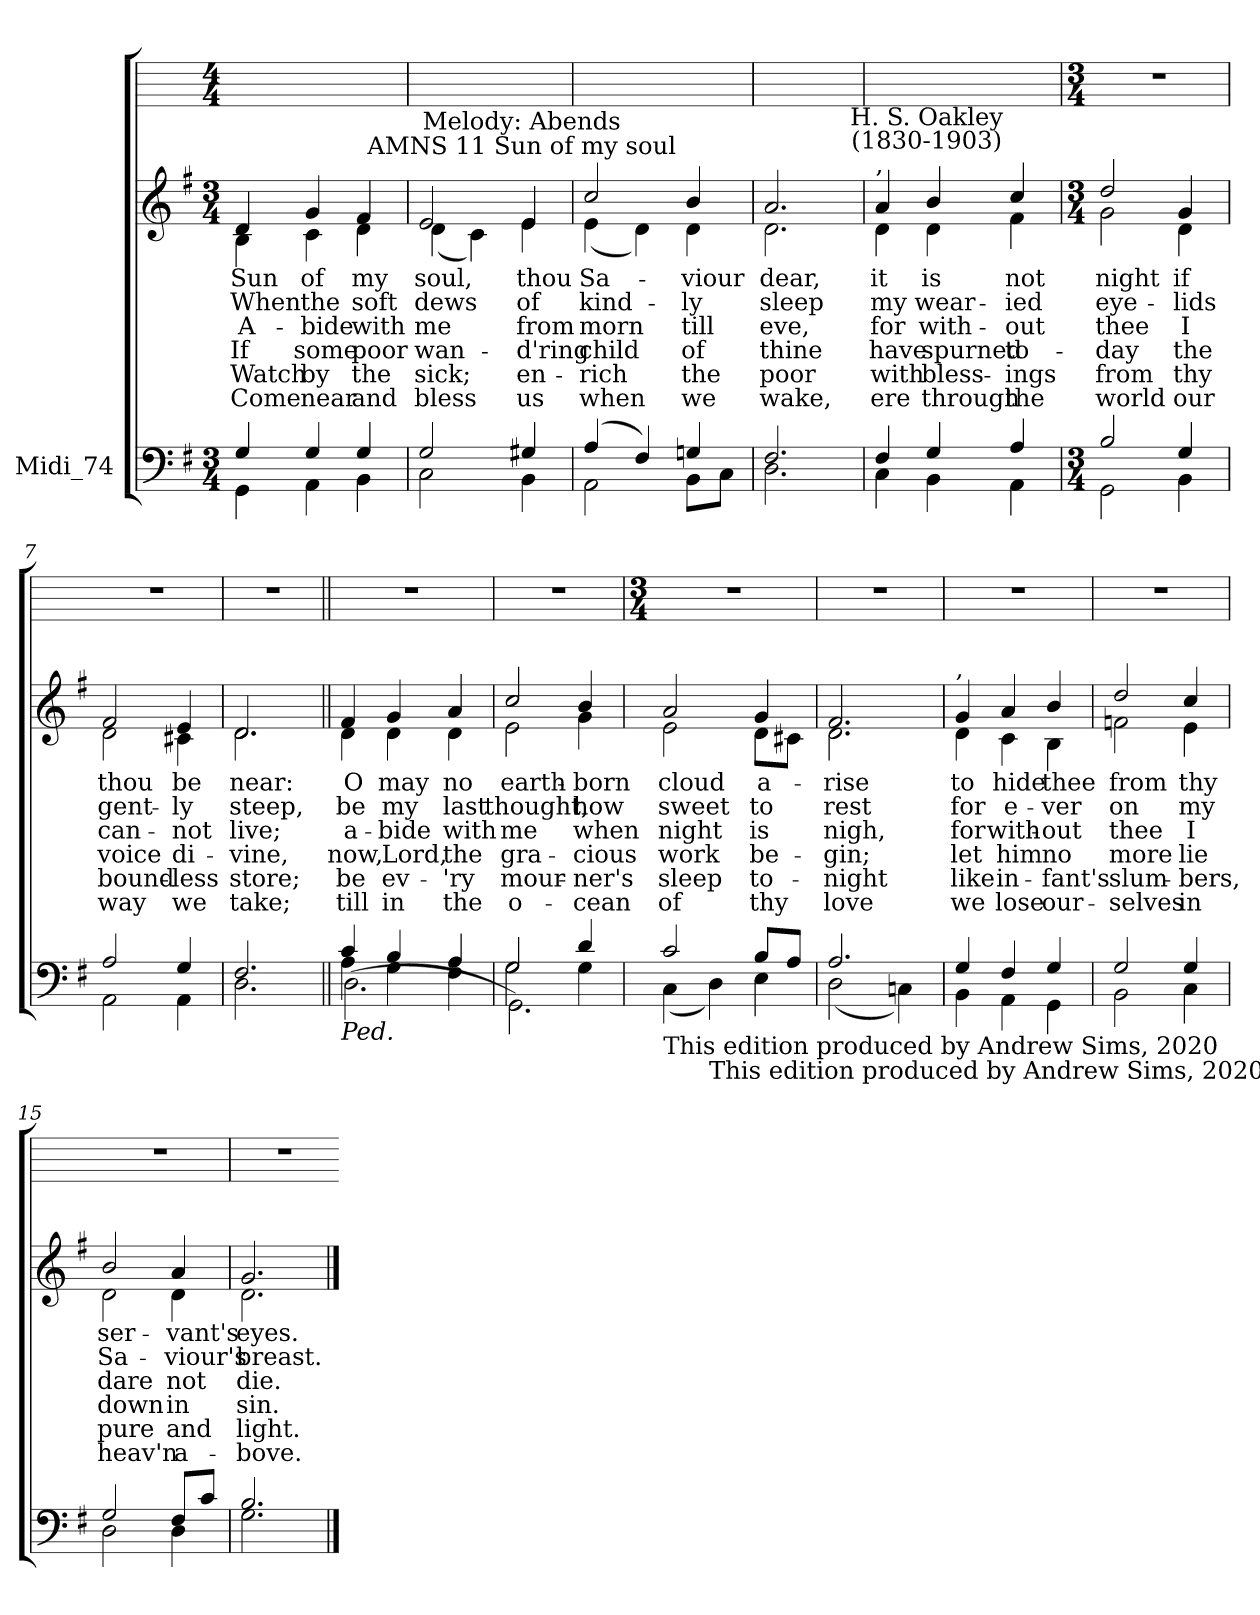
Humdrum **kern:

**kern	**kern	**text	**text	**text	**text	**text	**text	**kern
*part3	*part2	*part2	*part2	*part2	*part2	*part2	*part2	*part1
*staff3	*staff2	*staff2	*staff2	*staff2	*staff2	*staff2	*staff2	*staff1
*I"Midi_74	*	*	*	*	*	*	*	*
*clefF4	*clefG2	*	*	*	*	*	*	*
*k[f#]	*k[f#]	*	*	*	*	*	*	*
*G:	*G:	*	*	*	*	*	*	*
*M3/4	*M3/4	*	*	*	*	*	*	*M4/4
=1	=1	=1	=1	=1	=1	=1	=1	=1
*^	*	*	*	*	*	*	*	*
!	!	!LO:TX:a:cj:t=John Keble\n(1792-1866)	!	!	!	!	!	!	!
!	!	!	!LO:LY:b	!LO:LY:b	!LO:LY:b	!LO:LY:b	!LO:LY:b	!LO:LY:b	!
*	*	*^	*	*	*	*	*	*	*
4G/	4GG\	4d/	4B\	Sun	When	A-	-If	Watch	Come	2.r
!	!	!	!	!LO:LY:b	!LO:LY:b	!LO:LY:b	!LO:LY:b	!LO:LY:b	!LO:LY:b	!
4G/	4AA\	4g/	4c\	of	the	bide	some	by	near	.
!	!	!	!	!LO:LY:b	!LO:LY:b	!LO:LY:b	!LO:LY:b	!LO:LY:b	!LO:LY:b	!
4G/	4BB\	4f#/	4d\	my	soft	with	poor	the	and	.
=2	=2	=2	=2	=2	=2	=2	=2	=2	=2	=2
!	!	!	!	!LO:LY:b	!LO:LY:b	!LO:LY:b	!LO:LY:b	!LO:LY:b	!LO:LY:b	!
2G/	2C\	2e/	(<4d\	soul,	dews	me	wan-	-sick;	bless	2.r
.	.	.	4c\)	.	.	.	.	.	.	.
!	!	!LO:TX:a:cj:t=AMNS 11 Sun of my soul	!	!	!	!	!	!	!	!
!	!	!LO:TX:a:cj:t=Melody&colon; Abends	!	!	!	!	!	!	!	!
!	!	!	!	!LO:LY:b	!LO:LY:b	!LO:LY:b	!LO:LY:b	!LO:LY:b	!LO:LY:b	!
4G#X/	4BB\	4e/	4e\	thou	of	from	d'ring	en-	-us	.
=3	=3	=3	=3	=3	=3	=3	=3	=3	=3	=3
!	!	!	!	!LO:LY:b	!LO:LY:b	!LO:LY:b	!LO:LY:b	!LO:LY:b	!LO:LY:b	!
(>4A/	2AA\	2cc/	(<4e\	Sa-	-kind-	-morn	child	rich	when	2.r
4F#/)	.	.	4d\)	.	.	.	.	.	.	.
!	!	!	!	!LO:LY:b	!LO:LY:b	!LO:LY:b	!LO:LY:b	!LO:LY:b	!LO:LY:b	!
4Gn/	8BB\L	4b/	4d\	viour	ly	till	of	the	we	.
.	8C\J	.	.	.	.	.	.	.	.	.
=4	=4	=4	=4	=4	=4	=4	=4	=4	=4	=4
!	!	!	!	!LO:LY:b	!LO:LY:b	!LO:LY:b	!LO:LY:b	!LO:LY:b	!LO:LY:b	!
2.F#/	2.D\	2.a/	2.d\	dear,	sleep	eve,	thine	poor	wake,	2.r
=5	=5	=5	=5	=5	=5	=5	=5	=5	=5	=5
!	!	!LO:TX:a:t=,	!	!	!	!	!	!	!	!
!	!	!	!	!LO:LY:b	!LO:LY:b	!LO:LY:b	!LO:LY:b	!LO:LY:b	!LO:LY:b	!
4F#/	4C\	4a/	4d\	it	my	for	have	with	ere	2.r
!	!	!LO:TX:a:cj:t=H. S. Oakley\n(1830-1903)	!	!	!	!	!	!	!	!
!	!	!	!	!LO:LY:b	!LO:LY:b	!LO:LY:b	!LO:LY:b	!LO:LY:b	!LO:LY:b	!
4G/	4BB\	4b/	4d\	is	wear-	-with-	-spurned	bless-	-through	.
!	!	!	!	!LO:LY:b	!LO:LY:b	!LO:LY:b	!LO:LY:b	!LO:LY:b	!LO:LY:b	!
4A/	4AA\	4cc/	4f#\	not	ied	out	to-	-ings	the	.
*v	*v	*	*	*	*	*	*	*	*	*
!!LO:LB:g=z
=6	=6	=6	=6	=6	=6	=6	=6	=6	=6
*M3/4	*M3/4	*	*	*	*	*	*	*	*M3/4
*^	*	*	*	*	*	*	*	*	*
*	*^	*	*	*	*	*	*	*	*	*
!	!	!LO:N:vis=1	!	!	!LO:LY:b	!LO:LY:b	!LO:LY:b	!LO:LY:b	!LO:LY:b	!LO:LY:b	!
2B/	2GG\	2.ryy	2dd/	2g\	night	eye-	-thee	day	from	world	2.r
!	!	!	!	!	!LO:LY:b	!LO:LY:b	!LO:LY:b	!LO:LY:b	!LO:LY:b	!LO:LY:b	!
4G/	4BB\	.	4g/	4d\	if	lids	I	the	thy	our	.
=7	=7	=7	=7	=7	=7	=7	=7	=7	=7	=7	=7
!	!	!LO:N:vis=1	!	!	!LO:LY:b	!LO:LY:b	!LO:LY:b	!LO:LY:b	!LO:LY:b	!LO:LY:b	!
2A/	2AA\	2.ryy	2f#/	2d\	thou	gent-	-can-	-voice	bound-	-way	2.r
!	!	!	!	!	!LO:LY:b	!LO:LY:b	!LO:LY:b	!LO:LY:b	!LO:LY:b	!LO:LY:b	!
4G/	4AA\	.	4e/	4c#X\	be	ly	not	di-	-less	we	.
=8	=8	=8	=8	=8	=8	=8	=8	=8	=8	=8	=8
!	!	!LO:N:vis=1	!	!	!LO:LY:b	!LO:LY:b	!LO:LY:b	!LO:LY:b	!LO:LY:b	!LO:LY:b	!
2.F#/	2.D\	2.ryy	2.d/	2.d\	near:	steep,	live;	vine,	store;	take;	2.r
=9||	=9||	=9||	=9||	=9||	=9||	=9||	=9||	=9||	=9||	=9||	=9||
!LO:TX:b:i:t=Ped.	!	!	!	!	!	!	!	!	!	!	!
!	!	!	!	!	!LO:LY:b	!LO:LY:b	!LO:LY:b	!LO:LY:b	!LO:LY:b	!LO:LY:b	!
4c/	4A\	(<2.D\	4f#/	4d\	O	be	a-	-now,	be	till	2.r
!	!	!	!	!	!LO:LY:b	!LO:LY:b	!LO:LY:b	!LO:LY:b	!LO:LY:b	!LO:LY:b	!
4B/	4G\	.	4g/	4d\	may	my	bide	Lord,	ev-	-in	.
!	!	!	!	!	!LO:LY:b	!LO:LY:b	!LO:LY:b	!LO:LY:b	!LO:LY:b	!LO:LY:b	!
4A/	4F#\	.	4a/	4d\	no	last	with	the	'ry	the	.
=10	=10	=10	=10	=10	=10	=10	=10	=10	=10	=10	=10
!	!	!	!	!	!LO:LY:b	!LO:LY:b	!LO:LY:b	!LO:LY:b	!LO:LY:b	!LO:LY:b	!
2G/	2G\	2.GG\)	2cc/	2e\	earth-	-thought,	me	gra-	-mour-	-o-	2.r
!	!	!	!	!	!LO:LY:b	!LO:LY:b	!LO:LY:b	!LO:LY:b	!LO:LY:b	!LO:LY:b	!
4d/	4G\	.	4b/	4g\	-born	how	when	cious	ner's	cean	.
*v	*v	*v	*	*	*	*	*	*	*	*	*
!!LO:LB:g=z
=11	=11	=11	=11	=11	=11	=11	=11	=11	=11
*	*	*	*	*	*	*	*	*	*M3/4
*^	*	*	*	*	*	*	*	*	*
!LO:TX:b:t=This edition produced by Andrew Sims, 2020	!	!	!	!	!	!	!	!	!	!
!	!	!	!	!LO:LY:b	!LO:LY:b	!LO:LY:b	!LO:LY:b	!LO:LY:b	!LO:LY:b	!
2c/	(<4C\	2a/	2e\	cloud	sweet	night	work	sleep	of	2.r
!	!LO:TX:b:t=This edition produced by Andrew Sims, 2020	!	!	!	!	!	!	!	!	!
.	4D\)	.	.	.	.	.	.	.	.	.
!	!	!	!	!LO:LY:b	!LO:LY:b	!LO:LY:b	!LO:LY:b	!LO:LY:b	!LO:LY:b	!
8B/L	4E\	4g/	8d\L	a-	-to	is	be-	-to-	-thy	.
8A/J	.	.	8c#X\J	.	.	.	.	.	.	.
=12	=12	=12	=12	=12	=12	=12	=12	=12	=12	=12
!	!	!	!	!LO:LY:b	!LO:LY:b	!LO:LY:b	!LO:LY:b	!LO:LY:b	!LO:LY:b	!
2.A/	(<2D\	2.f#/	2.d\	rise	rest	nigh,	gin;	night	love	2.r
.	4Cn\)	.	.	.	.	.	.	.	.	.
=13	=13	=13	=13	=13	=13	=13	=13	=13	=13	=13
!	!	!LO:TX:a:t=,	!	!	!	!	!	!	!	!
!	!	!	!	!LO:LY:b	!LO:LY:b	!LO:LY:b	!LO:LY:b	!LO:LY:b	!LO:LY:b	!
4G/	4BB\	4g/	4d\	to	for	for	let	like	we	2.r
!	!	!	!	!LO:LY:b	!LO:LY:b	!LO:LY:b	!LO:LY:b	!LO:LY:b	!LO:LY:b	!
4F#/	4AA\	4a/	4c\	hide	e-	-with-	-him	in-	-lose	.
!	!	!	!	!LO:LY:b	!LO:LY:b	!LO:LY:b	!LO:LY:b	!LO:LY:b	!LO:LY:b	!
4G/	4GG\	4b/	4B\	thee	ver	out	no	fant's	our-	.
=14	=14	=14	=14	=14	=14	=14	=14	=14	=14	=14
!	!	!	!	!LO:LY:b	!LO:LY:b	!LO:LY:b	!LO:LY:b	!LO:LY:b	!LO:LY:b	!
2G/	2BB\	2dd/	2fn\	-from	on	thee	more	slum-	-selves	2.r
!	!	!	!	!LO:LY:b	!LO:LY:b	!LO:LY:b	!LO:LY:b	!LO:LY:b	!LO:LY:b	!
4G/	4C\	4cc/	4e\	thy	my	I	lie	bers,	in	.
=15	=15	=15	=15	=15	=15	=15	=15	=15	=15	=15
!	!	!	!	!LO:LY:b	!LO:LY:b	!LO:LY:b	!LO:LY:b	!LO:LY:b	!LO:LY:b	!
2G/	2D\	2b/	2d\	ser-	-Sa-	-dare	down	pure	heav'n	2.r
!	!	!	!	!LO:LY:b	!LO:LY:b	!LO:LY:b	!LO:LY:b	!LO:LY:b	!LO:LY:b	!
8F#/L	4D\	4a/	4d\	vant's	viour's	not	in	and	a-	.
8c/J	.	.	.	.	.	.	.	.	.	.
=16	=16	=16	=16	=16	=16	=16	=16	=16	=16	=16
!	!	!	!	!LO:LY:b	!LO:LY:b	!LO:LY:b	!LO:LY:b	!LO:LY:b	!LO:LY:b	!
2.B/	2.G\	2.g/	2.d\	-eyes.	breast.	die.	sin.	light.	bove.	2.r
*v	*v	*	*	*	*	*	*	*	*	*
*	*v	*v	*	*	*	*	*	*	*
==	==	=	=	=	=	=	=	=
*-	*-	*-	*-	*-	*-	*-	*-	*-
